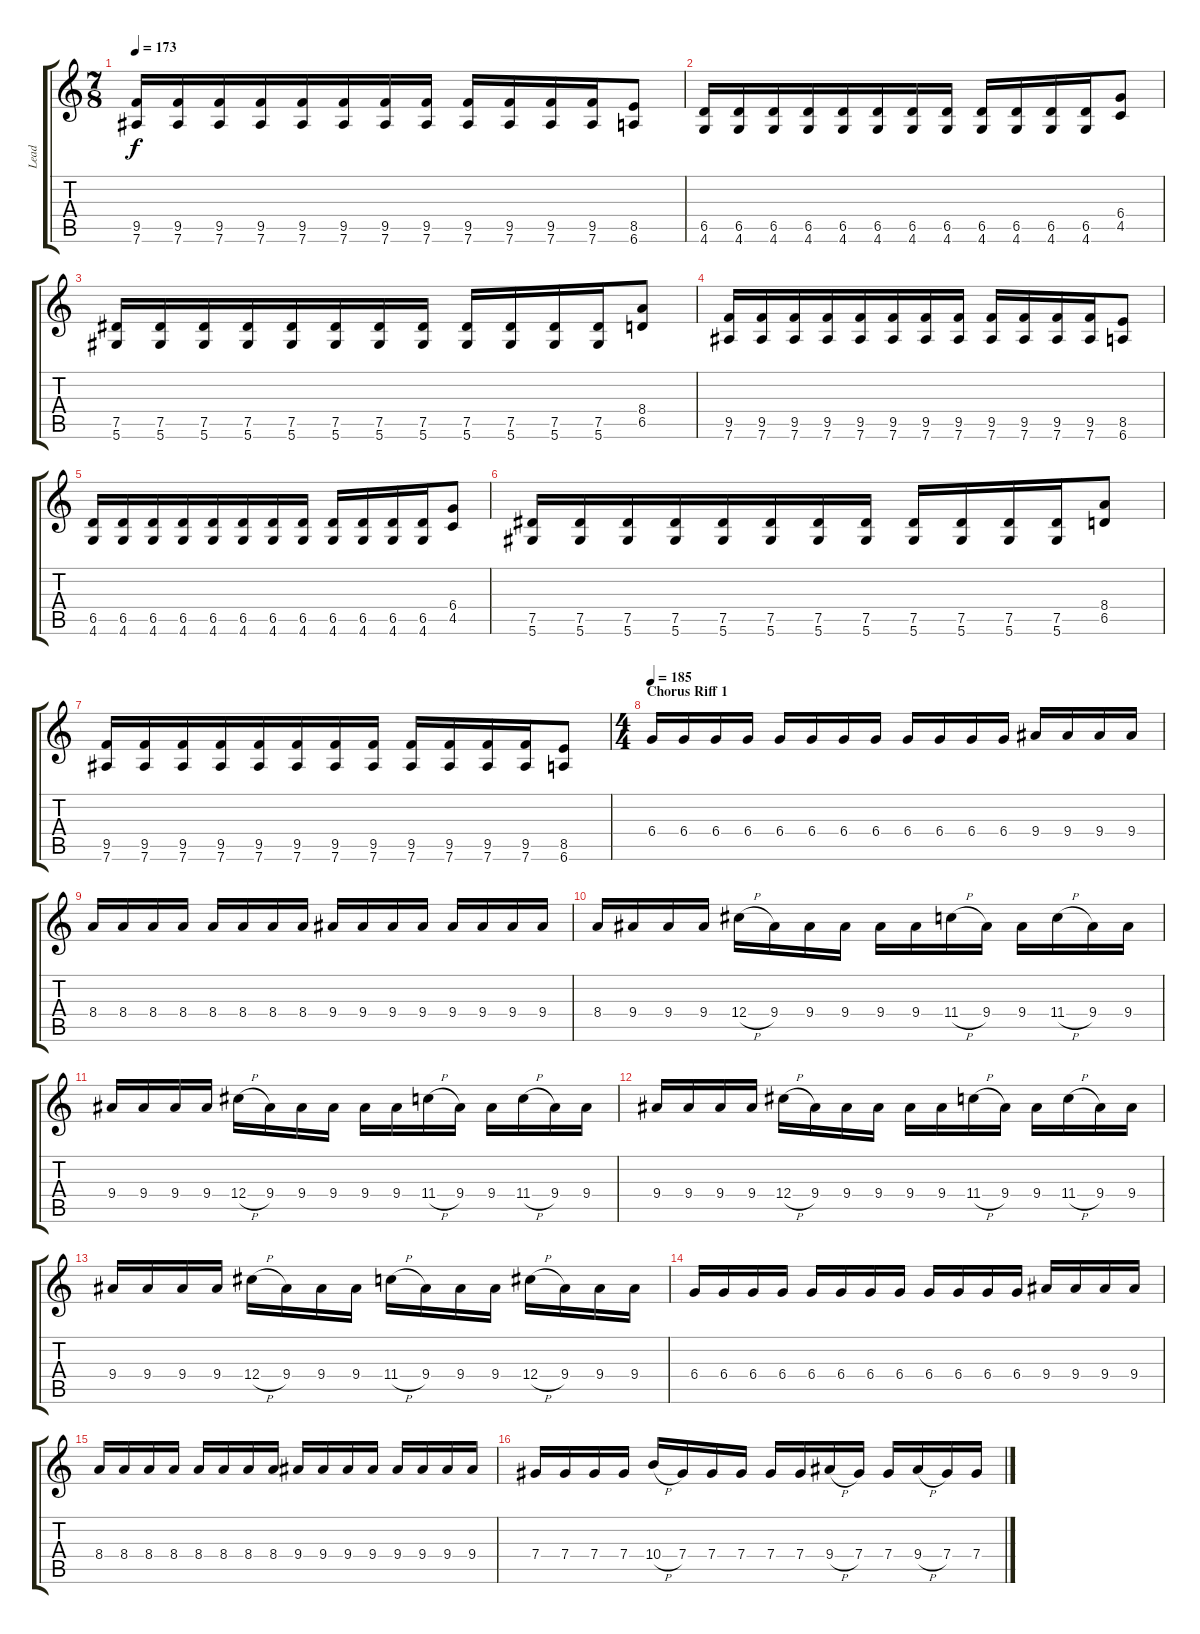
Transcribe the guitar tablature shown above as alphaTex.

\track ("Lead" "Lead") {instrument distortionguitar}
\staff {score tabs}
\tuning (Eb4 Bb3 Gb3 Db3 Ab2 Eb2) {hide}
\ts (7 8)
\tempo 173
\clef g2
\ks c
(9.5 7.6).16{dy f} (9.5 7.6).16 (9.5 7.6).16 (9.5 7.6).16 (9.5 7.6).16 (9.5 7.6).16 (9.5 7.6).16 (9.5 7.6).16 (9.5 7.6).16 (9.5 7.6).16 (9.5 7.6).16 (9.5 7.6).16 (8.5 6.6).8 |
(6.5 4.6).16 (6.5 4.6).16 (6.5 4.6).16 (6.5 4.6).16 (6.5 4.6).16 (6.5 4.6).16 (6.5 4.6).16 (6.5 4.6).16 (6.5 4.6).16 (6.5 4.6).16 (6.5 4.6).16 (6.5 4.6).16 (6.4 4.5).8 |
(7.5 5.6).16 (7.5 5.6).16 (7.5 5.6).16 (7.5 5.6).16 (7.5 5.6).16 (7.5 5.6).16 (7.5 5.6).16 (7.5 5.6).16 (7.5 5.6).16 (7.5 5.6).16 (7.5 5.6).16 (7.5 5.6).16 (8.4 6.5).8 |
(9.5 7.6).16 (9.5 7.6).16 (9.5 7.6).16 (9.5 7.6).16 (9.5 7.6).16 (9.5 7.6).16 (9.5 7.6).16 (9.5 7.6).16 (9.5 7.6).16 (9.5 7.6).16 (9.5 7.6).16 (9.5 7.6).16 (8.5 6.6).8 |
(6.5 4.6).16 (6.5 4.6).16 (6.5 4.6).16 (6.5 4.6).16 (6.5 4.6).16 (6.5 4.6).16 (6.5 4.6).16 (6.5 4.6).16 (6.5 4.6).16 (6.5 4.6).16 (6.5 4.6).16 (6.5 4.6).16 (6.4 4.5).8 |
(7.5 5.6).16 (7.5 5.6).16 (7.5 5.6).16 (7.5 5.6).16 (7.5 5.6).16 (7.5 5.6).16 (7.5 5.6).16 (7.5 5.6).16 (7.5 5.6).16 (7.5 5.6).16 (7.5 5.6).16 (7.5 5.6).16 (8.4 6.5).8 |
(9.5 7.6).16 (9.5 7.6).16 (9.5 7.6).16 (9.5 7.6).16 (9.5 7.6).16 (9.5 7.6).16 (9.5 7.6).16 (9.5 7.6).16 (9.5 7.6).16 (9.5 7.6).16 (9.5 7.6).16 (9.5 7.6).16 (8.5 6.6).8 |
\ts (4 4)
\section ("" "Chorus Riff 1")
\tempo 185
6.4.16 6.4.16 6.4.16 6.4.16 6.4.16 6.4.16 6.4.16 6.4.16 6.4.16 6.4.16 6.4.16 6.4.16 9.4.16 9.4.16 9.4.16 9.4.16 |
8.4.16 8.4.16 8.4.16 8.4.16 8.4.16 8.4.16 8.4.16 8.4.16 9.4.16 9.4.16 9.4.16 9.4.16 9.4.16 9.4.16 9.4.16 9.4.16 |
8.4.16 9.4.16 9.4.16 9.4.16 12.4{h}.16 9.4.16 9.4.16 9.4.16 9.4.16 9.4.16 11.4{h}.16 9.4.16 9.4.16 11.4{h}.16 9.4.16 9.4.16 |
9.4.16 9.4.16 9.4.16 9.4.16 12.4{h}.16 9.4.16 9.4.16 9.4.16 9.4.16 9.4.16 11.4{h}.16 9.4.16 9.4.16 11.4{h}.16 9.4.16 9.4.16 |
9.4.16 9.4.16 9.4.16 9.4.16 12.4{h}.16 9.4.16 9.4.16 9.4.16 9.4.16 9.4.16 11.4{h}.16 9.4.16 9.4.16 11.4{h}.16 9.4.16 9.4.16 |
9.4.16 9.4.16 9.4.16 9.4.16 12.4{h}.16 9.4.16 9.4.16 9.4.16 11.4{h}.16 9.4.16 9.4.16 9.4.16 12.4{h}.16 9.4.16 9.4.16 9.4.16 |
6.4.16 6.4.16 6.4.16 6.4.16 6.4.16 6.4.16 6.4.16 6.4.16 6.4.16 6.4.16 6.4.16 6.4.16 9.4.16 9.4.16 9.4.16 9.4.16 |
8.4.16 8.4.16 8.4.16 8.4.16 8.4.16 8.4.16 8.4.16 8.4.16 9.4.16 9.4.16 9.4.16 9.4.16 9.4.16 9.4.16 9.4.16 9.4.16 |
7.4.16 7.4.16 7.4.16 7.4.16 10.4{h}.16 7.4.16 7.4.16 7.4.16 7.4.16 7.4.16 9.4{h}.16 7.4.16 7.4.16 9.4{h}.16 7.4.16 7.4.16
